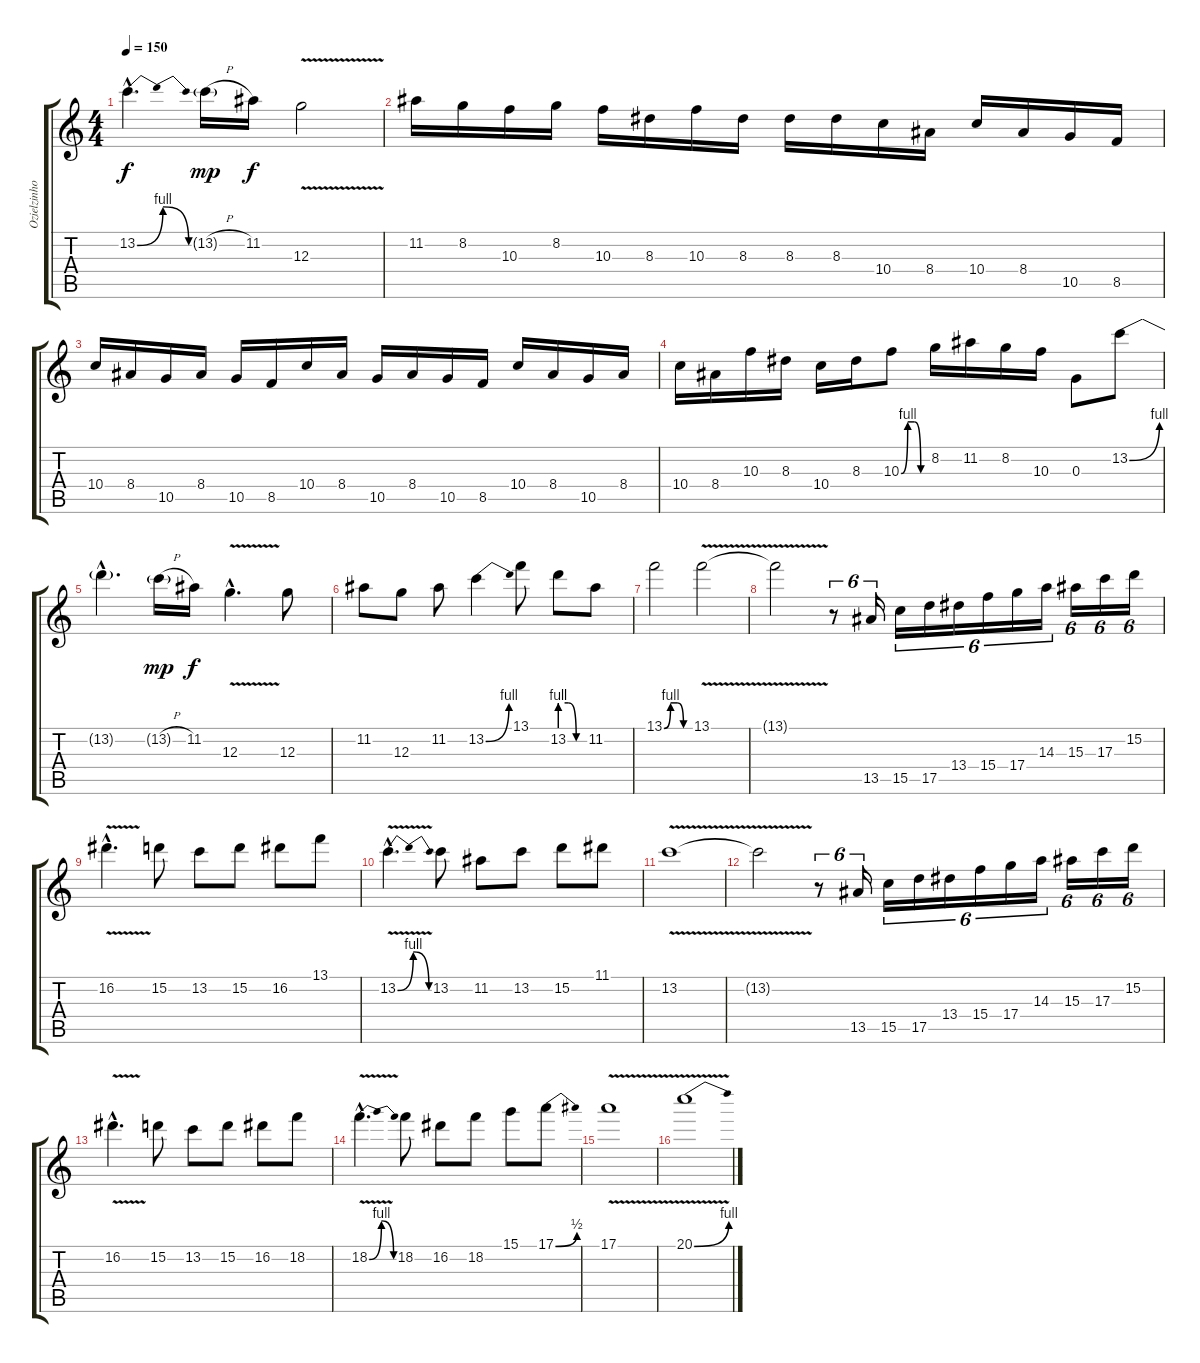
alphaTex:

\track ("Ozielzinho" "Ozielzinho") {instrument overdrivenguitar}
\staff {score tabs}
\tuning (E4 B3 G3 D3 A2 E2) {hide}
\ts (4 4)
\tempo 150
\clef g2
\ks c
13.2{be (bendrelease 0 0 15 4 45 4 60 0) hac}.4{d dy f} 13.2{h g}.16{dy mp} 11.2.16{dy f} 12.3{v}.2 |
11.2.16 8.2.16 10.3.16 8.2.16 10.3.16 8.3.16 10.3.16 8.3.16 8.3.16 8.3.16 10.4.16 8.4.16 10.4.16 8.4.16 10.5.16 8.5.16 |
10.4.16 8.4.16 10.5.16 8.4.16 10.5.16 8.5.16 10.4.16 8.4.16 10.5.16 8.4.16 10.5.16 8.5.16 10.4.16 8.4.16 10.5.16 8.4.16 |
10.4.16 8.4.16 10.3.16 8.3.16 10.4.16 8.3.16 10.3{be (custom 0 0 15 4 30 4 45 0 60 0)}.8 8.2.16 11.2.16 8.2.16 10.3.16 0.3.8 13.2{be (bend 0 0 60 4)}.8 |
13.2{hac t}.4{d} 13.2{h g}.16{dy mp} 11.2.16{dy f} 12.3{v hac}.4{d} 12.3.8 |
11.2.8 12.3.8 11.2.8 13.2{be (bend 0 0 60 4)}.4 13.1.8 13.2{be (custom 0 4 20 4 40 0 60 0)}.8 11.2.8 |
13.1{be (custom 0 0 15 4 30 4 45 0 60 0)}.2 13.1{v}.2 |
13.1{t}.2 r.8{tu (6 4)} 13.5.16{tu (6 4)} 15.5.16{tu (6 4)} 17.5.16{tu (6 4)} 13.4.16{tu (6 4)} 15.4.16{tu (6 4)} 17.4.16{tu (6 4)} 14.3.16{tu (6 4)} 15.3.16{tu (6 4)} 17.3.16{tu (6 4)} 15.2.16{tu (6 4)} |
16.2{v hac}.4{d} 15.2.8 13.2.8 15.2.8 16.2.8 13.1.8 |
13.2{be (bendrelease 0 0 15 4 45 4 60 0) v hac}.4{d} 13.2.8 11.2.8 13.2.8 15.2.8 11.1.8 |
13.2{v}.1 |
13.2{t}.2 r.8{tu (6 4)} 13.5.16{tu (6 4)} 15.5.16{tu (6 4)} 17.5.16{tu (6 4)} 13.4.16{tu (6 4)} 15.4.16{tu (6 4)} 17.4.16{tu (6 4)} 14.3.16{tu (6 4)} 15.3.16{tu (6 4)} 17.3.16{tu (6 4)} 15.2.16{tu (6 4)} |
16.2{v hac}.4{d} 15.2.8 13.2.8 15.2.8 16.2.8 18.2.8 |
18.2{be (bendrelease 0 0 15 4 45 4 60 0) v hac}.4{d} 18.2.8 16.2.8 18.2.8 15.1.8 17.1{be (bend 0 0 60 2)}.8 |
17.1{v}.1 |
20.1{be (bend 0 0 60 4) v}.1
